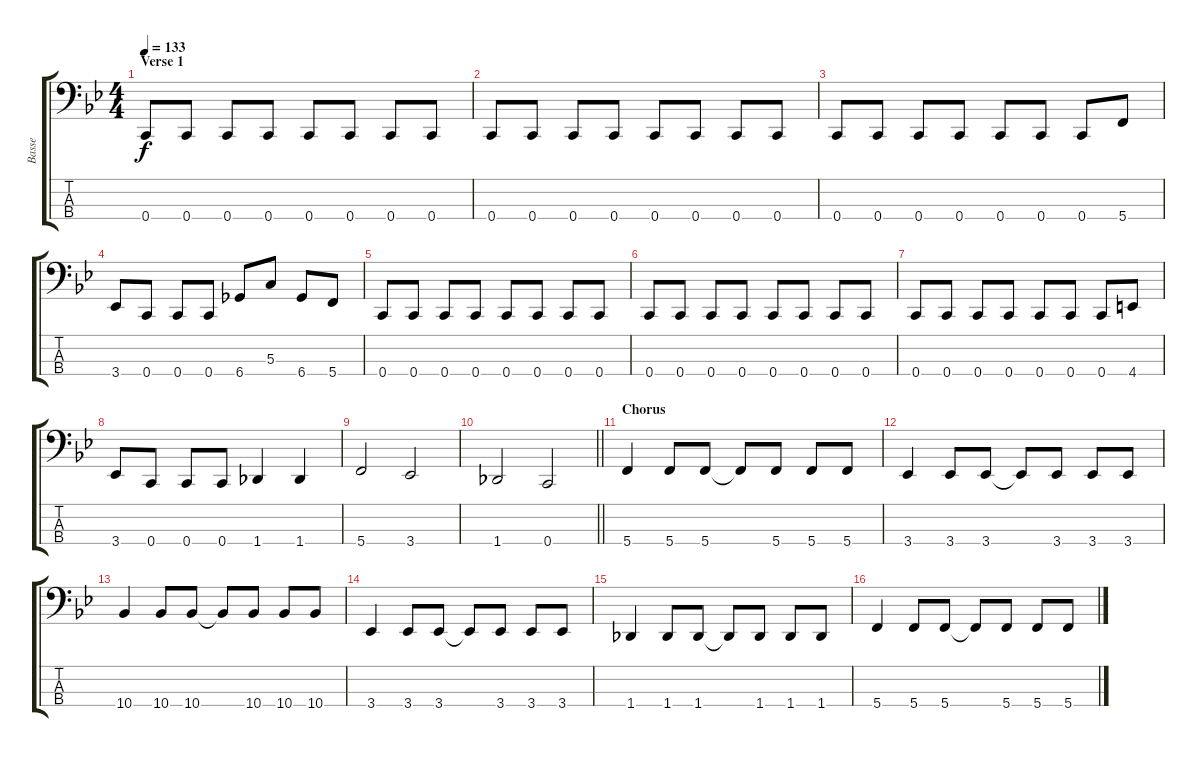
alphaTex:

\track ("Basse" "Basse") {instrument electricbasspick}
\staff {score tabs}
\tuning (F2 C2 G1 C1) {hide}
\ts (4 4)
\section ("" "Verse 1")
\tempo 133
\clef f4
\ks bb
0.4.8{dy f} 0.4.8 0.4.8 0.4.8 0.4.8 0.4.8 0.4.8 0.4.8 |
0.4.8 0.4.8 0.4.8 0.4.8 0.4.8 0.4.8 0.4.8 0.4.8 |
0.4.8 0.4.8 0.4.8 0.4.8 0.4.8 0.4.8 0.4.8 5.4.8 |
3.4.8 0.4.8 0.4.8 0.4.8 6.4.8 5.3.8 6.4.8 5.4.8 |
0.4.8 0.4.8 0.4.8 0.4.8 0.4.8 0.4.8 0.4.8 0.4.8 |
0.4.8 0.4.8 0.4.8 0.4.8 0.4.8 0.4.8 0.4.8 0.4.8 |
0.4.8 0.4.8 0.4.8 0.4.8 0.4.8 0.4.8 0.4.8 4.4.8 |
3.4.8 0.4.8 0.4.8 0.4.8 1.4.4 1.4.4 |
5.4.2 3.4.2 |
\barLineRight lightlight
1.4.2 0.4.2 |
\section ("" "Chorus")
5.4.4 5.4.8 5.4.8 5.4{t}.8 5.4.8 5.4.8 5.4.8 |
3.4.4 3.4.8 3.4.8 3.4{t}.8 3.4.8 3.4.8 3.4.8 |
10.4.4 10.4.8 10.4.8 10.4{t}.8 10.4.8 10.4.8 10.4.8 |
3.4.4 3.4.8 3.4.8 3.4{t}.8 3.4.8 3.4.8 3.4.8 |
1.4.4 1.4.8 1.4.8 1.4{t}.8 1.4.8 1.4.8 1.4.8 |
5.4.4 5.4.8 5.4.8 5.4{t}.8 5.4.8 5.4.8 5.4.8
